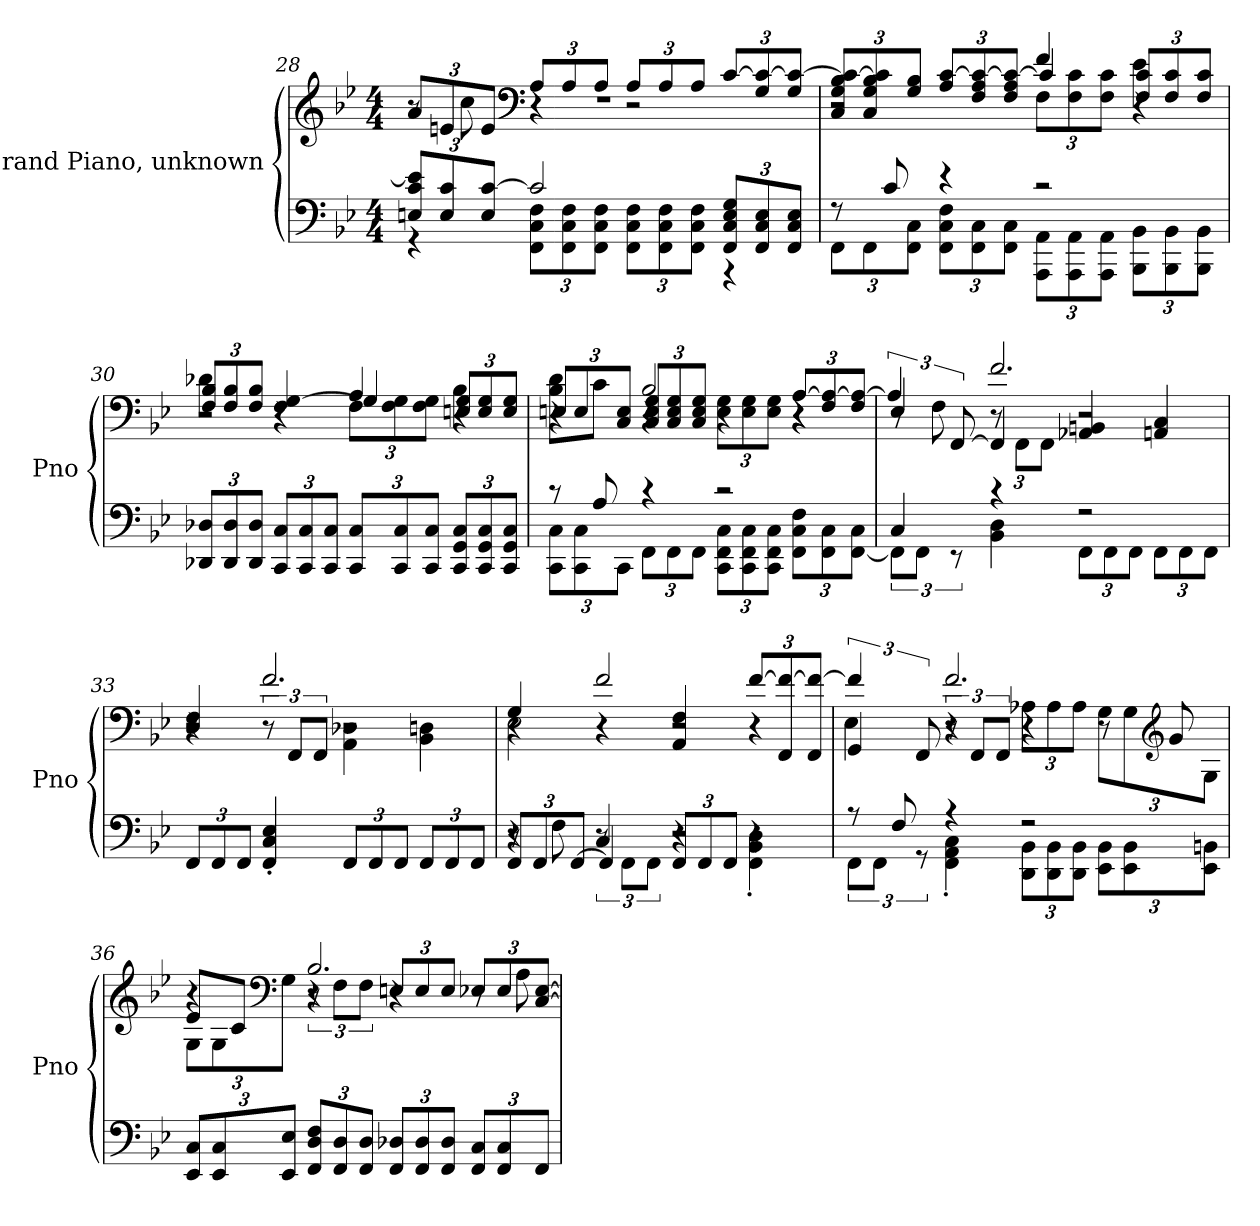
**kern	**kern
*part1	*part1
*staff2	*staff1
*I"Grand Piano, unknown	*
*I'Pno	*
!!LO:LB:g=z
*clefF4	*clefG2
*k[b-e-]	*k[b-e-]
*M4/4	*M4/4
=28	=28
*	*^
*	*	*^
*Xbrackettup	*	*	*Xbrackettup
*^	*	*	*
12En/ 12c/ 12e/]L	4r	1r	8r	12a/L
12E/ 12c/	.	.	.	12en/
.	.	.	8cc\	.
12E/ [12c/J	.	.	.	12e/J
*	*	*clefF4	*	*
2c/]	12FF\ 12C\ 12F\L	.	4r	12A/L
.	12FF\ 12C\ 12F\	.	.	12A/
.	12FF\ 12C\ 12F\J	.	.	12A/J
.	12FF\ 12C\ 12F\L	.	2r	12A/L
.	12FF\ 12C\ 12F\	.	.	12A/
.	12FF\ 12C\ 12F\J	.	.	12A/J
12FF/ 12C/ 12E/ 12G/L	4r	.	.	[12c/L
12FF/ 12C/ 12E/	.	.	.	12G/ 12c/_
12FF/ 12C/ 12E/J	.	.	.	12G/ 12c/_J
=29	=29	=29	=29	=29
8r	12FF\L	2r	2r	12C/ 12G/ 12B-/ 12c/_L
.	12FF\	.	.	12C/ 12G/ 12B-/ 12c/]
8c/	.	.	.	.
.	12FF\ 12C\J	.	.	12G/ 12B-/J
4r	12FF\ 12C\ 12F\L	.	.	12A/ [12c/L
.	12FF\ 12C\	.	.	12F/ 12A/ 12c/_
.	12FF\ 12C\J	.	.	12F/ 12A/ 12c/_J
2r	12AAA\ 12AA\L	4f/	12F\L	4c/]
.	12AAA\ 12AA\	.	12F\ 12c\	.
.	12AAA\ 12AA\J	.	12F\ 12c\J	.
.	12BBB-\ 12BB-\L	4r	4e-\	12F/ 12c/L
.	12BBB-\ 12BB-\	.	.	12F/ 12c/
.	12BBB-\ 12BB-\J	.	.	12F/ 12c/J
*v	*v	*	*	*
!!LO:PB:g=z	!!	!!
=30	=30	=30	=30
12DD-X/ 12D-X/L	2r	4d-X\	12F/ 12B-/L
12DD-/ 12D-/	.	.	12F/ 12B-/
12DD-/ 12D-/J	.	.	12F/ 12B-/J
12CC/ 12C/L	.	4r	4F/ [4G/
12CC/ 12C/	.	.	.
12CC/ 12C/J	.	.	.
12CC/ 12C/L	4A/	12F\L	4G/]
12CC/ 12C/	.	12F\ 12G\	.
12CC/ 12C/J	.	12F\ 12G\J	.
12CC/ 12GG/ 12C/L	4r	4B-\	12En/ 12G/L
12CC/ 12GG/ 12C/	.	.	12E/ 12G/
12CC/ 12GG/ 12C/J	.	.	12E/ 12G/J
=31	=31	=31	=31
*^	*	*	*
8r	12CC\ 12C\L	4r	8B-\ 8d\L	12En/L
.	12CC\ 12C\	.	.	12E/
8A/	.	.	8c\J	.
.	12CC\J	.	.	12C/ 12E/J
4r	12FF\L	2B-/	4r	12C/ 12E/ 12G/L
.	12FF\	.	.	12C/ 12E/ 12G/
.	12FF\J	.	.	12C/ 12E/ 12G/J
2r	12CC\ 12FF\ 12C\L	.	12E\ 12G\L	4r
.	12CC\ 12FF\ 12C\	.	12E\ 12G\	.
.	12CC\ 12FF\ 12C\J	.	12E\ 12G\J	.
.	12FF\ 12C\ 12F\L	4r	4r	[12A/L
.	12FF\ 12C\	.	.	12F/ 12A/_
.	[12FF\ 12C\J	.	.	12F/ 12A/_J
!!LO:LB:g=z	!!	!!
=32	=32	=32	=32	=32
*	*brackettup	*	*	*brackettup
4C/	12FF\L]	4E-/	8r	6A/]
.	12FF\J	.	.	.
.	.	.	8F\	.
.	12r	.	.	[12FF/
4r	4BB-\ 4D\	2.f/	12r	4FF/]
.	.	.	12FF\L	.
.	.	.	12FF\J	.
*	*Xbrackettup	*	*	*
2r	12FF\L	.	2r	4AA-X/ 4BBn/
.	12FF\	.	.	.
.	12FF\J	.	.	.
.	12FF\L	.	.	4AAn/ 4C/
.	12FF\	.	.	.
.	12FF\J	.	.	.
*v	*v	*	*	*
=33	=33	=33	=33
12FF/L	4r	2r	4D/ 4F/
12FF/	.	.	.
12FF/J	.	.	.
4FF/' 4C/' 4E-/'	2.f/	.	12r
.	.	.	12FF/L
.	.	.	12FF/J
12FF/L	.	4AA\ 4D-X\	2r
12FF/	.	.	.
12FF/J	.	.	.
12FF/L	.	4BB-\ 4Dn\	.
12FF/	.	.	.
12FF/J	.	.	.
=34	=34	=34	=34
*^	*	*	*
*	*^	*	*	*
4r	8r	12FF/L	4r	2E-\	4G/
.	.	12FF/	.	.	.
.	8F\	.	.	.	.
.	.	[12FF/J	.	.	.
*	*brackettup	*	*	*	*
4C/	12r	4FF/]	2f/	.	4r
.	12FF\L	.	.	.	.
.	12FF\J	.	.	.	.
*	*	*Xbrackettup	*	*	*
2r	4r	12FF/L	.	2r	4AA/ 4F/
.	.	12FF/	.	.	.
.	.	12FF/J	.	.	.
*	*	*	*	*	*Xbrackettup
.	4FF\' 4BB-\' 4D\'	4r	4r	.	[12f/L
.	.	.	.	.	12FF/ 12f/_
.	.	.	.	.	12FF/ 12f/_J
*	*v	*v	*	*	*
!!LO:LB:g=z	!!	!!
=35	=35	=35	=35	=35
*	*brackettup	*	*	*brackettup
8r	12FF\L	4GG/	4E-\	6f/]
.	12FF\J	.	.	.
8F/	.	.	.	.
.	12r	.	.	12FF/
4r	4FF\' 4AA\' 4C\'	2.f/	4r	12r
.	.	.	.	12FF/L
.	.	.	.	12FF/J
*	*Xbrackettup	*	*Xbrackettup	*
2r	12DD\ 12BB-\L	.	12A-X\L	4r
.	12DD\ 12BB-\	.	12A-\	.
.	12DD\ 12BB-\J	.	12A-\J	.
.	12EE-\ 12BB-\L	.	12G\L	8r
.	12EE-\ 12BB-\	.	12G\	.
*	*	*clefG2	*	*
.	.	.	.	8g/
.	12EE-\ 12BBn\J	.	12G\J	.
*v	*v	*	*	*
=36	=36	=36	=36
12EE-/ 12C/L	4r	12G\L	8e-/L
12EE-/ 12C/	.	12G\	.
.	.	.	8c/J
*	*clefF4	*	*
12EE-/ 12E-/J	.	12G\J	.
*	*	*brackettup	*
12FF/ 12D/ 12F/L	2.B-/	12r	4r
12FF/ 12D/	.	12F\L	.
12FF/ 12D/J	.	12F\J	.
*	*	*	*Xbrackettup
12FF/ 12D-X/L	.	4r	12En/L
12FF/ 12D-/	.	.	12E/
12FF/ 12D-/J	.	.	12E/J
12FF/ 12C/L	.	8r	12E-X/L
12FF/ 12C/	.	.	12E-/
.	.	8A\	.
12FF/J	.	.	[12C/ [12E-/J
*	*v	*v	*v
=	=
*-	*-
